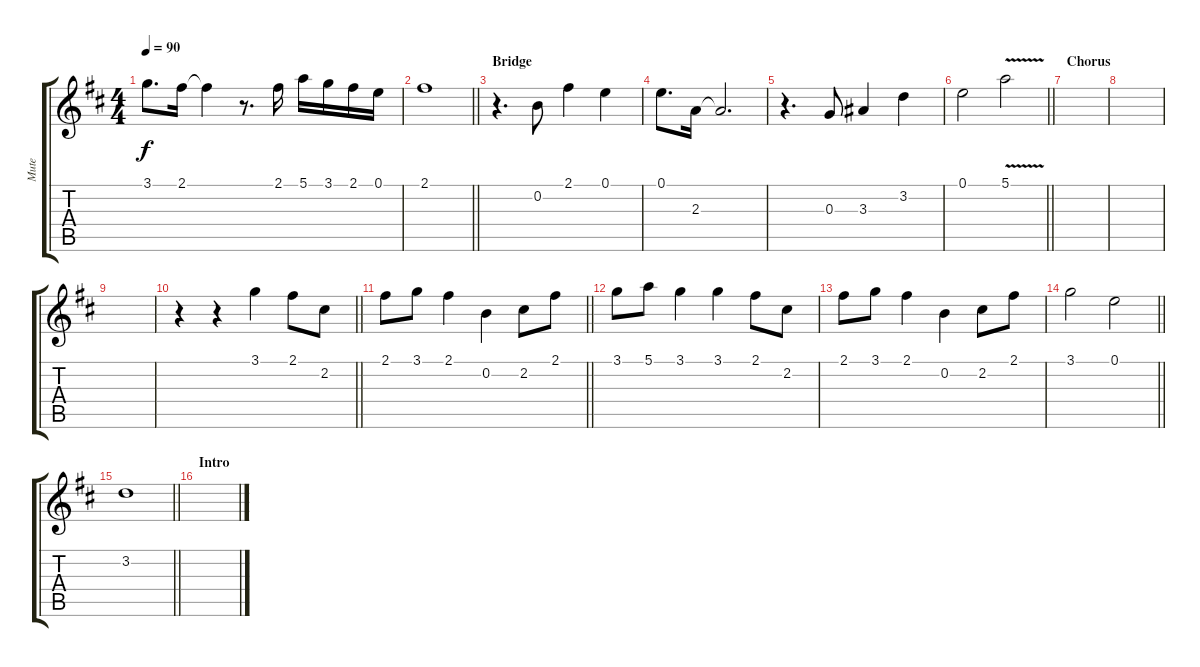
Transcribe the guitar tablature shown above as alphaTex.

\track ("Mute" "Mute") {mute instrument acousticguitarsteel}
\staff {score tabs}
\tuning (E4 B3 G3 D3 A2 E2) {hide}
\ts (4 4)
\tempo 90
\clef g2
\ks d
3.1.8{d dy f} 2.1.16 2.1{t}.4 r.8{d} 2.1.16 5.1.16 3.1.16 2.1.16 0.1.16 |
\barLineRight lightlight
2.1.1 |
\section ("" "Bridge")
r.4{d} 0.2.8 2.1.4 0.1.4 |
0.1.8{d} 2.3.16 2.3{t}.2{d} |
r.4{d} 0.3.8 3.3.4 3.2.4 |
\barLineRight lightlight
0.1.2 5.1{v}.2 |
\section ("" "Chorus")
|
|
|
\barLineRight lightlight
r.4 r.4 3.1.4 2.1.8 2.2.8 |
\barLineRight lightlight
2.1.8 3.1.8 2.1.4 0.2.4 2.2.8 2.1.8 |
3.1.8 5.1.8 3.1.4 3.1.4 2.1.8 2.2.8 |
2.1.8 3.1.8 2.1.4 0.2.4 2.2.8 2.1.8 |
\barLineRight lightlight
3.1.2 0.1.2 |
\barLineRight lightlight
3.2.1 |
\section ("" "Intro")
